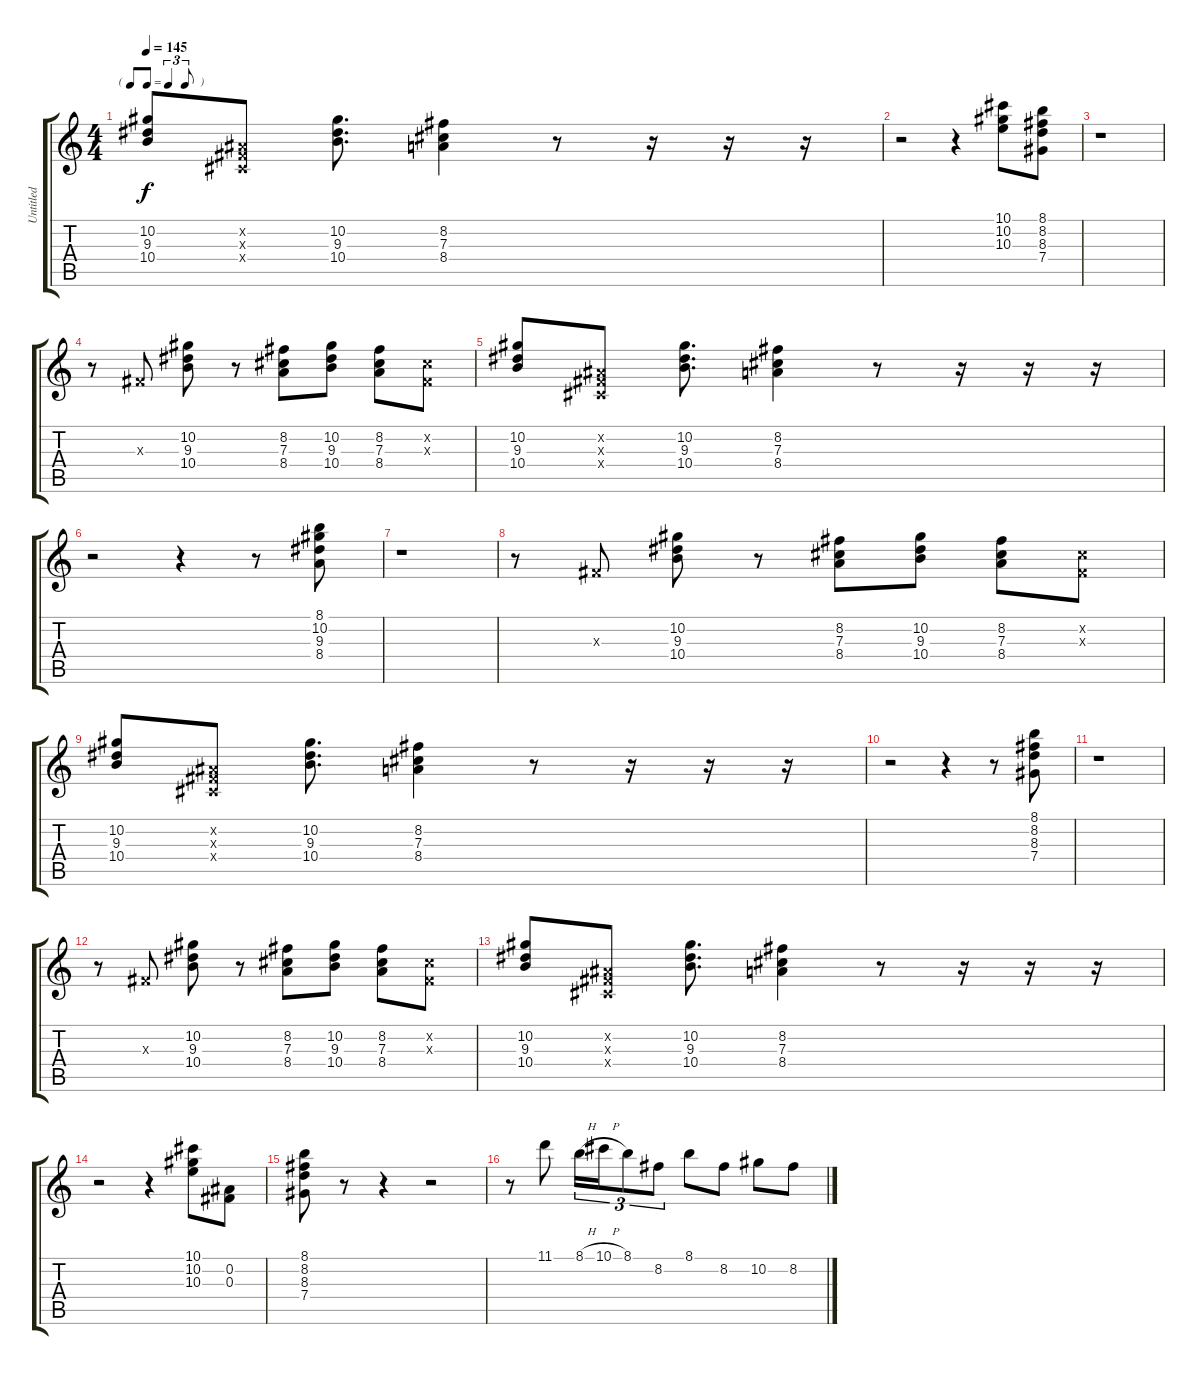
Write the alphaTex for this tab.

\track ("Untitled" "Untitled") {instrument overdrivenguitar}
\staff {score tabs}
\tuning (Eb4 Bb3 Gb3 Db3 Ab2 Eb2) {hide}
\ts (4 4)
\tf triplet8th
\tempo 145
\clef g2
\ks c
(10.2 9.3 10.4).8{dy f} (0.2{x} 0.3{x} 0.4{x}).8 (10.2 9.3 10.4).8{d} (8.2 7.3 8.4).4 r.8 r.16 r.16 r.16 |
r.2 r.4 (10.1 10.2 10.3).8 (8.1 8.2 8.3 7.4).8 |
r.1 |
r.8 0.3{x}.8 (10.2 9.3 10.4).8 r.8 (8.2 7.3 8.4).8 (10.2 9.3 10.4).8 (8.2 7.3 8.4).8 (3.2{x} 0.3{x}).8 |
(10.2 9.3 10.4).8 (0.2{x} 0.3{x} 0.4{x}).8 (10.2 9.3 10.4).8{d} (8.2 7.3 8.4).4 r.8 r.16 r.16 r.16 |
r.2 r.4 r.8 (8.1 10.2 9.3 8.4).8 |
r.1 |
r.8 0.3{x}.8 (10.2 9.3 10.4).8 r.8 (8.2 7.3 8.4).8 (10.2 9.3 10.4).8 (8.2 7.3 8.4).8 (3.2{x} 0.3{x}).8 |
(10.2 9.3 10.4).8 (0.2{x} 0.3{x} 0.4{x}).8 (10.2 9.3 10.4).8{d} (8.2 7.3 8.4).4 r.8 r.16 r.16 r.16 |
r.2 r.4 r.8 (8.1 8.2 8.3 7.4).8 |
r.1 |
r.8 0.3{x}.8 (10.2 9.3 10.4).8 r.8 (8.2 7.3 8.4).8 (10.2 9.3 10.4).8 (8.2 7.3 8.4).8 (3.2{x} 0.3{x}).8 |
(10.2 9.3 10.4).8 (0.2{x} 0.3{x} 0.4{x}).8 (10.2 9.3 10.4).8{d} (8.2 7.3 8.4).4 r.8 r.16 r.16 r.16 |
r.2 r.4 (10.1 10.2 10.3).8 (0.2 0.3).8 |
(8.1 8.2 8.3 7.4).8 r.8 r.4 r.2 |
r.8 11.1.8 8.1{h}.16{tu (3 2)} 10.1{h}.16{tu (3 2)} 8.1.8{tu (3 2)} 8.2.8{tu (3 2)} 8.1.8 8.2.8 10.2.8 8.2.8
